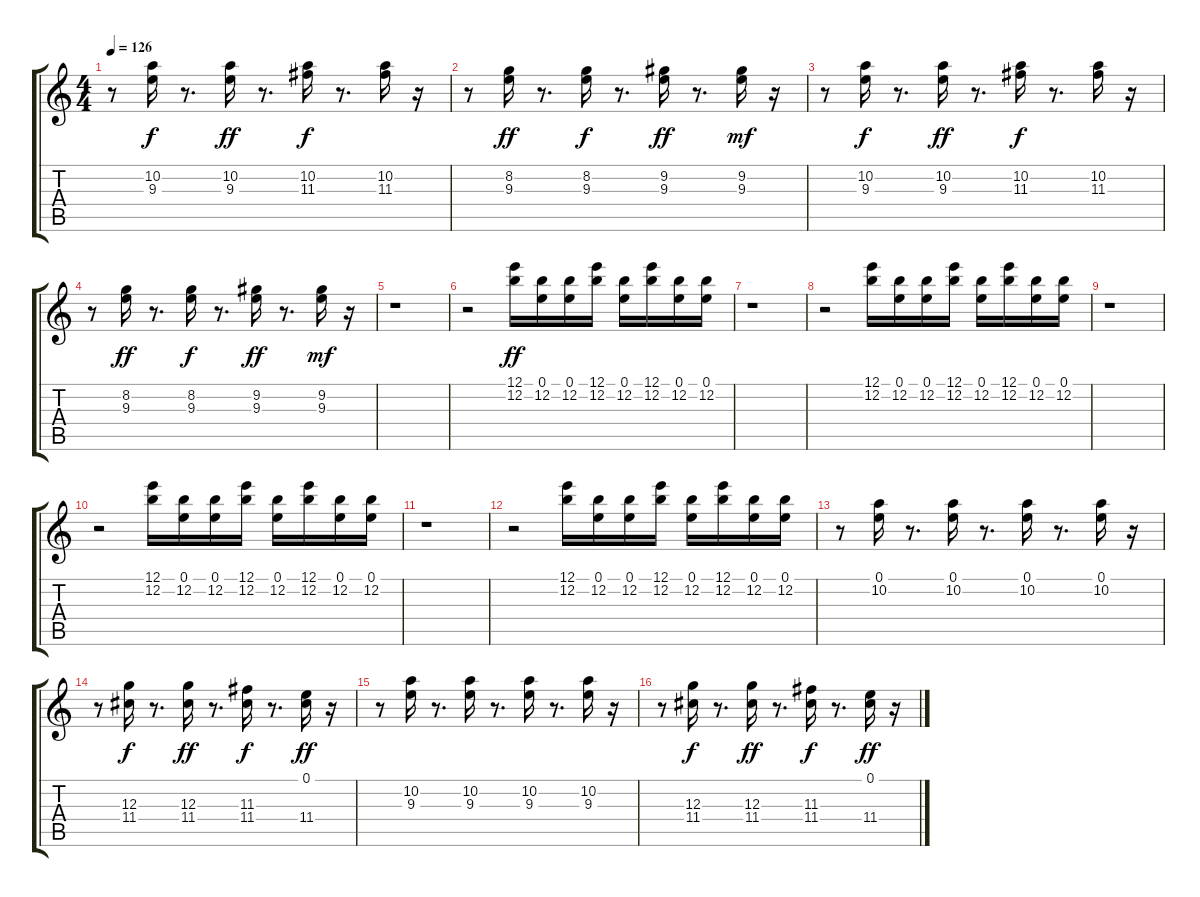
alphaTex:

\track "" {instrument acousticguitarsteel}
\staff {score tabs}
\tuning (E4 B3 G3 D3 A2 E2) {hide}
\ts (4 4)
\tempo 126
\clef g2
\ks c
r.8{dy mf} (10.2 9.3).16{dy f} r.8{d} (10.2 9.3).16{dy ff} r.8{d} (10.2 11.3).16{dy f} r.8{d} (10.2 11.3).16 r.16 |
r.8 (8.2 9.3).16{dy ff} r.8{d} (8.2 9.3).16{dy f} r.8{d} (9.2 9.3).16{dy ff} r.8{d} (9.2 9.3).16{dy mf} r.16 |
r.8 (10.2 9.3).16{dy f} r.8{d} (10.2 9.3).16{dy ff} r.8{d} (10.2 11.3).16{dy f} r.8{d} (10.2 11.3).16 r.16 |
r.8 (8.2 9.3).16{dy ff} r.8{d} (8.2 9.3).16{dy f} r.8{d} (9.2 9.3).16{dy ff} r.8{d} (9.2 9.3).16{dy mf} r.16 |
r.1 |
r.2 (12.1 12.2).16{dy ff} (0.1 12.2).16 (0.1 12.2).16 (12.1 12.2).16 (0.1 12.2).16 (12.1 12.2).16 (0.1 12.2).16 (0.1 12.2).16 |
r.1 |
r.2 (12.1 12.2).16 (0.1 12.2).16 (0.1 12.2).16 (12.1 12.2).16 (0.1 12.2).16 (12.1 12.2).16 (0.1 12.2).16 (0.1 12.2).16 |
r.1 |
r.2 (12.1 12.2).16 (0.1 12.2).16 (0.1 12.2).16 (12.1 12.2).16 (0.1 12.2).16 (12.1 12.2).16 (0.1 12.2).16 (0.1 12.2).16 |
r.1 |
r.2 (12.1 12.2).16 (0.1 12.2).16 (0.1 12.2).16 (12.1 12.2).16 (0.1 12.2).16 (12.1 12.2).16 (0.1 12.2).16 (0.1 12.2).16 |
r.8 (0.1 10.2).16 r.8{d} (0.1 10.2).16 r.8{d} (0.1 10.2).16 r.8{d} (0.1 10.2).16 r.16 |
r.8 (12.3 11.4).16{dy f} r.8{d} (12.3 11.4).16{dy ff} r.8{d} (11.3 11.4).16{dy f} r.8{d} (0.1 11.4).16{dy ff} r.16 |
r.8 (10.2 9.3).16 r.8{d} (10.2 9.3).16 r.8{d} (10.2 9.3).16 r.8{d} (10.2 9.3).16 r.16 |
r.8 (12.3 11.4).16{dy f} r.8{d} (12.3 11.4).16{dy ff} r.8{d} (11.3 11.4).16{dy f} r.8{d} (0.1 11.4).16{dy ff} r.16
